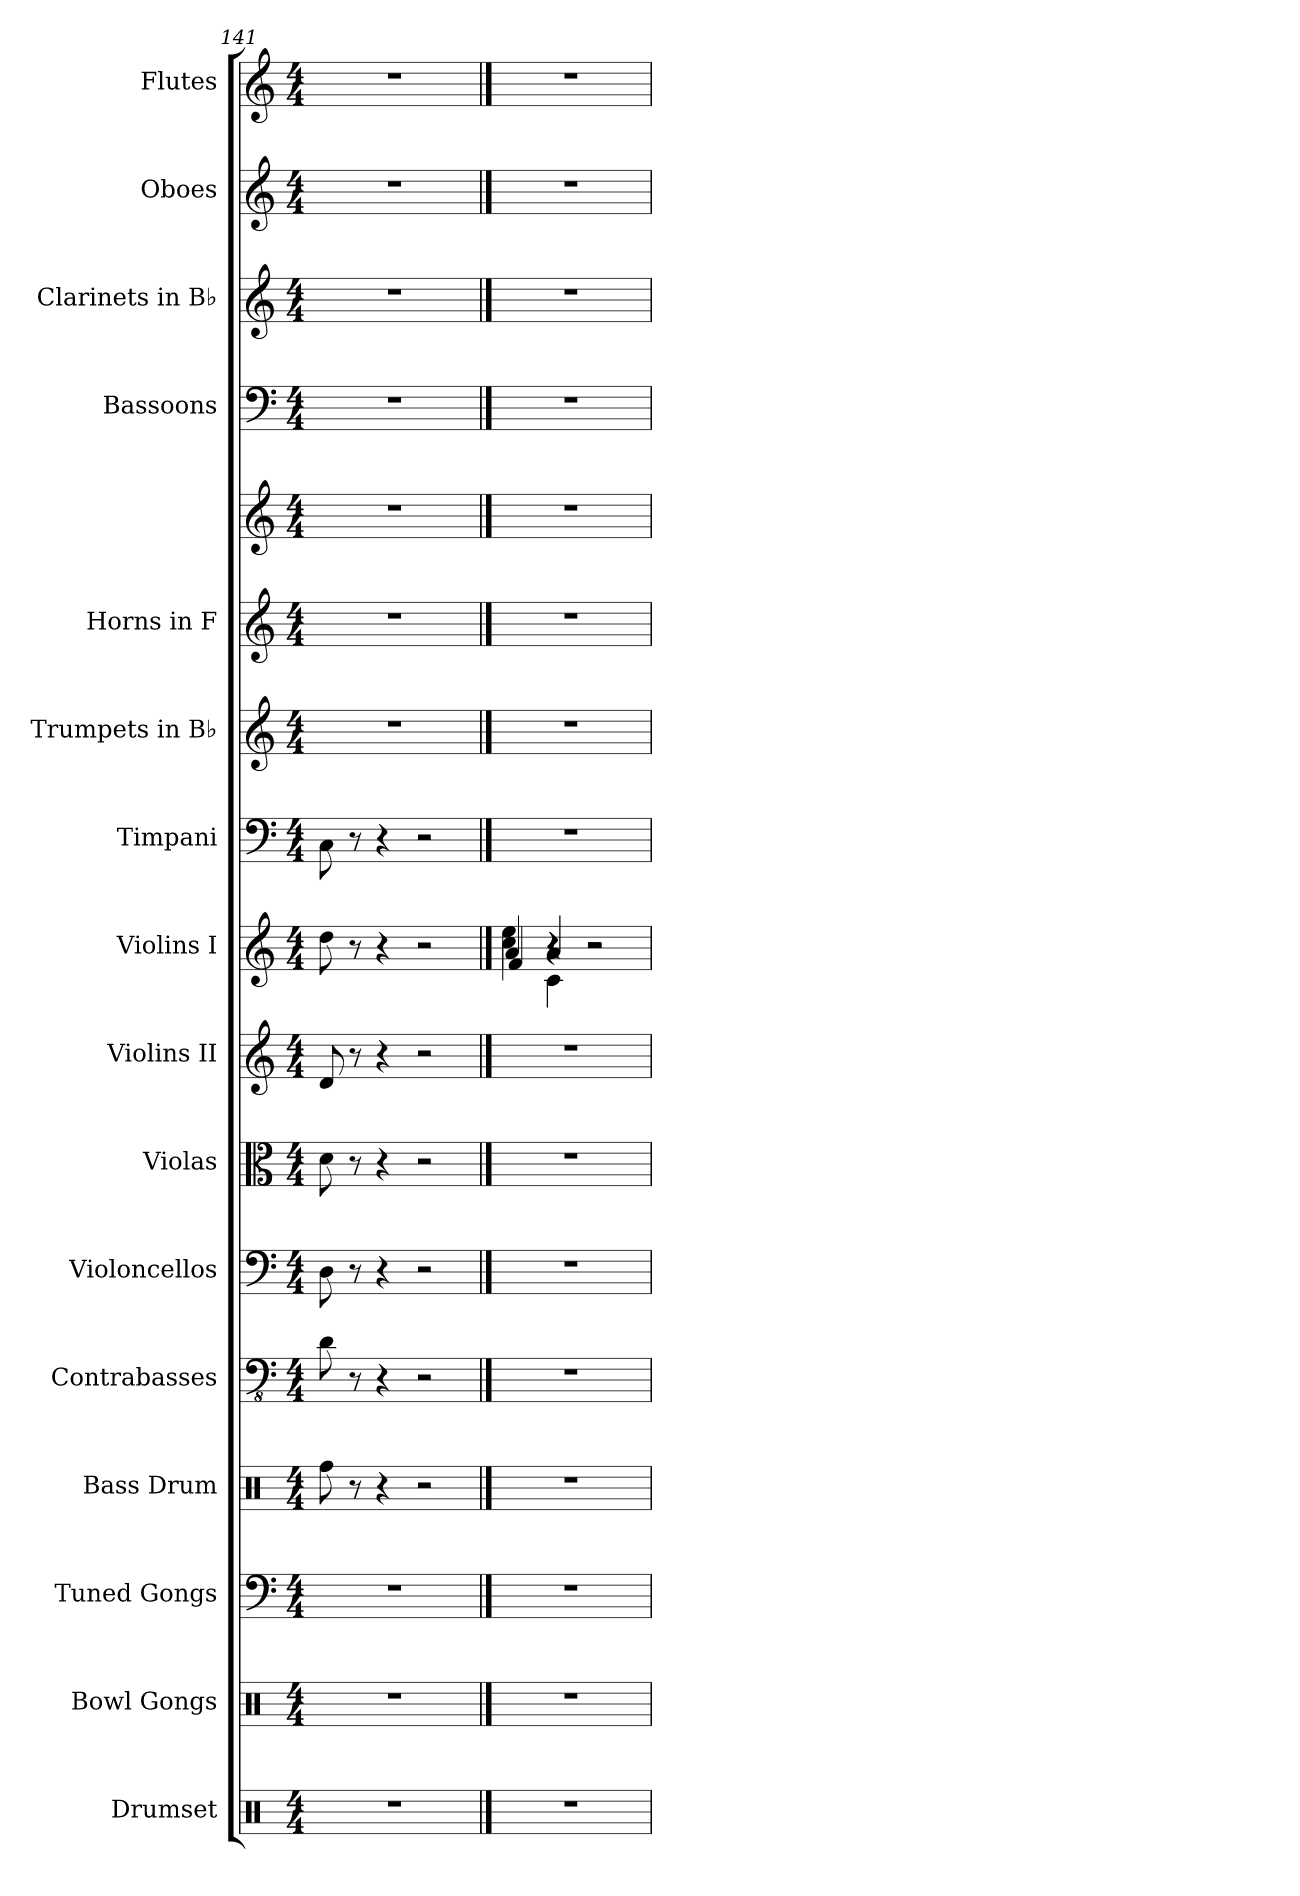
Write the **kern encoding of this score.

**kern	**kern	**kern	**kern	**kern	**kern	**kern	**kern	**kern	**kern	**kern	**kern	**kern	**kern	**kern	**kern	**kern
*part16	*part15	*part14	*part13	*part12	*part11	*part10	*part9	*part8	*part7	*part6	*part5	*part5	*part4	*part3	*part2	*part1
*staff17	*staff16	*staff15	*staff14	*staff13	*staff12	*staff11	*staff10	*staff9	*staff8	*staff7	*staff6	*staff5	*staff4	*staff3	*staff2	*staff1
*I"Drumset	*I"Bowl Gongs	*I"Tuned Gongs	*I"Bass Drum	*I"Contrabasses	*I"Violoncellos	*I"Violas	*I"Violins II	*I"Violins I	*I"Timpani	*I"Trumpets in B♭	*I"Horns in F	*	*I"Bassoons	*I"Clarinets in B♭	*I"Oboes	*I"Flutes
*I'Drs.	*I'Bw. Go.	*I'Td. Go.	*I'B. Dr.	*I'Cb.	*I'Vc.	*I'Vla.	*I'Vln. II	*I'Vln. I	*I'Timp.	*	*	*	*I'Bsn.	*	*I'Ob.	*I'Fl.
*clefX	*clefX	*clefF4	*clefX	*clefFv4	*clefF4	*clefC3	*clefG2	*clefG2	*clefF4	*clefG2	*clefG2	*clefG2	*clefF4	*clefG2	*clefG2	*clefG2
*	*	*	*	*ITrd7c12	*	*	*	*	*	*ITrd1c2	*ITrd4c7	*ITrd4c7	*	*ITrd1c2	*	*
*k[]	*k[]	*k[]	*k[]	*k[]	*k[]	*k[]	*k[]	*k[]	*k[]	*k[b-e-]	*k[b-]	*k[b-]	*k[]	*k[b-e-]	*k[]	*k[]
*M4/4	*M4/4	*M4/4	*M4/4	*M4/4	*M4/4	*M4/4	*M4/4	*M4/4	*M4/4	*M4/4	*M4/4	*M4/4	*M4/4	*M4/4	*M4/4	*M4/4
=141	=141	=141	=141	=141	=141	=141	=141	=141	=141	=141	=141	=141	=141	=141	=141	=141
1r	1r	1r	8Rff\	8DD\	8D\	8d\	8d/	8dd\	8C\	1r	1r	1r	1r	1r	1r	1r
.	.	.	8r	8r	8r	8r	8r	8r	8r	.	.	.	.	.	.	.
.	.	.	4r	4r	4r	4r	4r	4r	4r	.	.	.	.	.	.	.
.	.	.	2r	2r	2r	2r	2r	2r	2r	.	.	.	.	.	.	.
==142	==142	==142	==142	==142	==142	==142	==142	==142	==142	==142	==142	==142	==142	==142	==142	==142
*	*	*	*	*	*	*	*	*^	*	*	*	*	*	*	*	*
*	*	*	*	*	*	*	*	*	*^	*	*	*	*	*	*	*	*
*	*	*	*	*	*	*	*	*	*	*^	*	*	*	*	*	*	*	*
1r	1r	1r	1r	1r	1r	1r	1r	4a/	4ee\	4f/	4cc\	1r	1r	1r	1r	1r	1r	1r	1r
.	.	.	.	.	.	.	.	4a/	4r	4r	4c\	.	.	.	.	.	.	.	.
.	.	.	.	.	.	.	.	2r	2r	2r	2r	.	.	.	.	.	.	.	.
*	*	*	*	*	*	*	*	*v	*v	*v	*v	*	*	*	*	*	*	*	*
=	=	=	=	=	=	=	=	=	=	=	=	=	=	=	=	=
*-	*-	*-	*-	*-	*-	*-	*-	*-	*-	*-	*-	*-	*-	*-	*-	*-
